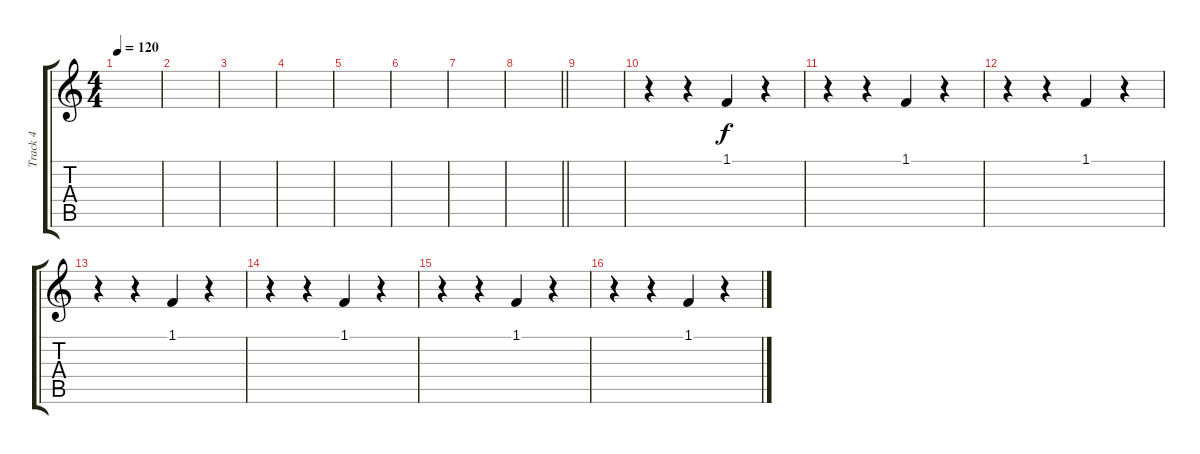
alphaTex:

\track ("Track 4" "Track 4") {instrument woodblock}
\staff {score tabs}
\tuning (E4 B3 G3 D3 A2 E2) {hide}
\ts (4 4)
\tempo 120
\clef g2
\ks c
|
|
|
|
|
|
|
\barLineRight lightlight
|
|
r.4 r.4 1.1.4 r.4 |
r.4 r.4 1.1.4 r.4 |
r.4 r.4 1.1.4 r.4 |
r.4 r.4 1.1.4 r.4 |
r.4 r.4 1.1.4 r.4 |
r.4 r.4 1.1.4 r.4 |
r.4 r.4 1.1.4 r.4
